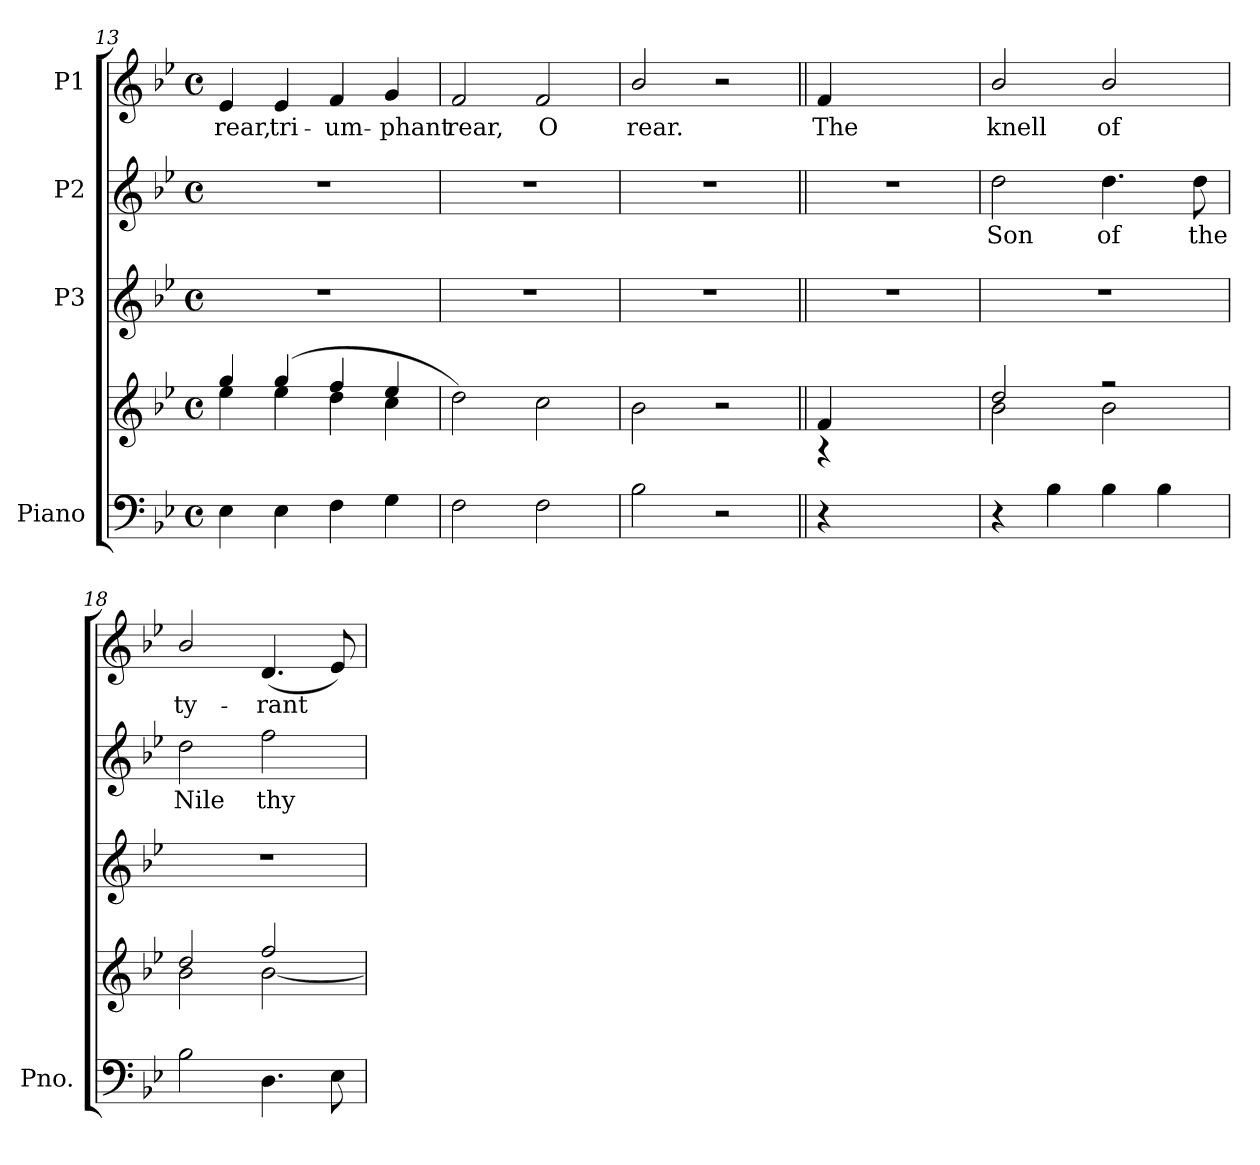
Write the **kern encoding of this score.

**kern	**kern	**kern	**kern	**text	**kern	**text
*part4	*part4	*part3	*part2	*part2	*part1	*part1
*staff5	*staff4	*staff3	*staff2	*staff2	*staff1	*staff1
*I"Piano	*	*I"P3	*I"P2	*	*I"P1	*
*I'Pno.	*	*	*	*	*	*
*clefF4	*clefG2	*clefG2	*clefG2	*	*clefG2	*
*k[b-e-]	*k[b-e-]	*k[b-e-]	*k[b-e-]	*	*k[b-e-]	*
*B-:	*B-:	*B-:	*B-:	*	*B-:	*
*M4/4	*M4/4	*M4/4	*M4/4	*	*M4/4	*
*met(c)	*met(c)	*met(c)	*met(c)	*	*met(c)	*
=13	=13	=13	=13	=13	=13	=13
*	*^	*	*	*	*	*
!	!	!	!	!	!	!	!LO:LY:b:color=#000000
4E-i\	4ggi/	4ee-i\	1r	1r	.	4e-i/	rear,
!	!	!	!	!	!	!	!LO:LY:b:color=#000000
4E-i\	(4ggi/	4ee-i\	.	.	.	4e-i/	tri-
!	!	!	!	!	!	!	!LO:LY:b:color=#000000
4Fi\	4ffi/	4ddi\	.	.	.	4fi/	-um-
!	!	!	!	!	!	!	!LO:LY:b:color=#000000
4Gi\	4ee-i/	4cci\	.	.	.	4gi/	-phant
*	*v	*v	*	*	*	*	*
=14	=14	=14	=14	=14	=14	=14
*	*^	*	*	*	*	*
!	!	!	!	!	!	!	!LO:LY:b:color=#000000
*	*v	*v	*	*	*	*	*
2Fi\	2ddi\)	1r	1r	.	2fi/	rear,
!	!	!	!	!	!	!LO:LY:b:color=#000000
2Fi\	2cci\	.	.	.	2fi/	O
=15	=15	=15	=15	=15	=15	=15
!	!	!	!	!	!	!LO:LY:b:color=#000000
2B-i\	2b-i\	1r	1r	.	2b-i/	rear.
2r	2r	.	.	.	2r	.
!!LO:PB:g=z
=16||	=16||	=16||	=16||	=16||	=16||	=16||
*	*^	*	*	*	*	*
!	!	!	!LO:N:vis=1	!LO:N:vis=1	!	!	!
!	!	!	!	!	!	!	!LO:LY:b:color=#000000
4r	4fi/	4r	1r	1r	.	4fi/	The
2.ryy	2.ryy	2.ryy	.	.	.	2.ryy	.
=17	=17	=17	=17	=17	=17	=17	=17
!	!	!	!	!	!LO:LY:b:color=#000000	!	!
!	!	!	!	!	!	!	!LO:LY:b:color=#000000
4r	2ddi/	2b-i\	1r	2ddi\	Son	2b-i/	knell
4B-i\	.	.	.	.	.	.	.
!	!	!	!	!	!LO:LY:b:color=#000000	!	!
!	!	!	!	!	!	!	!LO:LY:b:color=#000000
4B-i\	2r	2b-i\	.	4.ddi\	of	2b-i/	of
4B-i\	.	.	.	.	.	.	.
!	!	!	!	!	!LO:LY:b:color=#000000	!	!
.	.	.	.	8ddi\	the	.	.
=18	=18	=18	=18	=18	=18	=18	=18
!	!	!	!	!	!LO:LY:b:color=#000000	!	!
!	!	!	!	!	!	!	!LO:LY:b:color=#000000
2B-i\	2ddi/	2b-i\	1r	2ddi\	Nile	2b-i/	ty-
!	!	!	!	!	!LO:LY:b:color=#000000	!	!
!	!	!	!	!	!	!	!LO:LY:b:color=#000000
4.Di\	2ffi/	[2b-i\	.	2ffi\	thy	(4.di/	-rant
8E-i\	.	.	.	.	.	8e-i/)	.
*	*v	*v	*	*	*	*	*
=	=	=	=	=	=	=
*-	*-	*-	*-	*-	*-	*-
